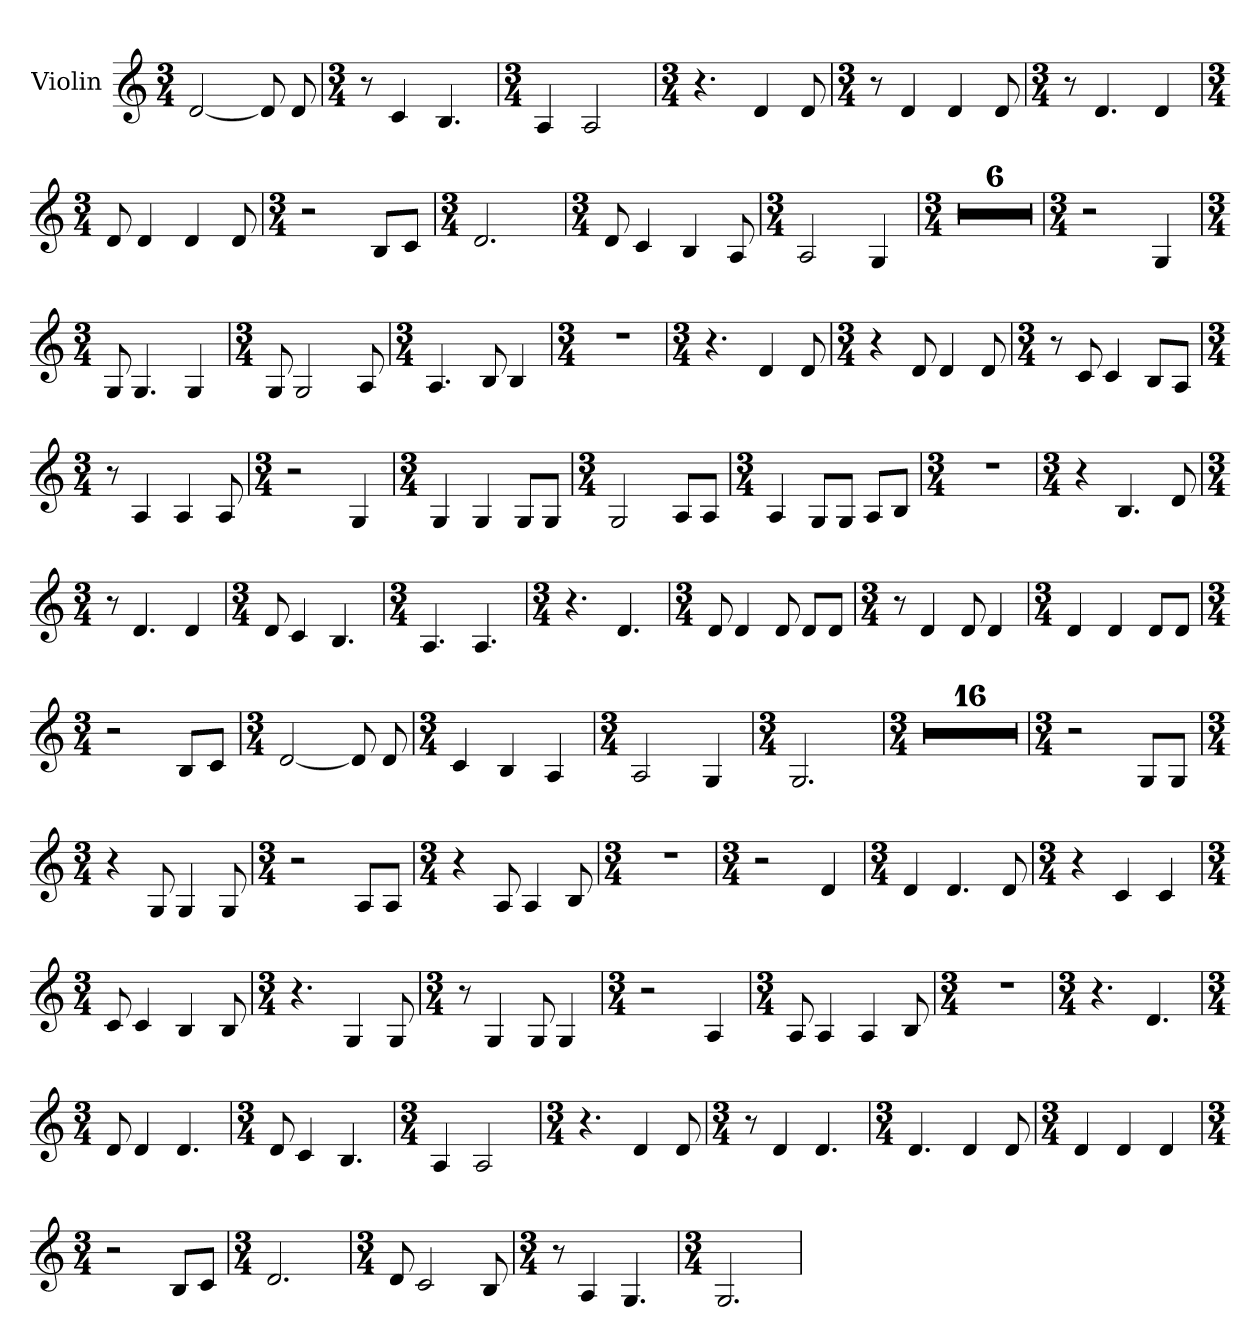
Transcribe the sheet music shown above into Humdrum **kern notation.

**kern
*part1
*staff1
*I"Violin
*I'Vln
*M3/4
=
[2d
8d]
8d
=
*M3/4
8r
4c
4.B
=
*M3/4
4A
2A
=
*M3/4
4.r
4d
8d
=
*M3/4
8r
4d
4d
8d
=
*M3/4
8r
4.d
4d
=
*M3/4
8d
4d
4d
8d
=
*M3/4
2r
8BL
8cJ
=
*M3/4
2.d
=
*M3/4
8d
4c
4B
8A
=
*M3/4
2A
4G
=
*M3/4
2.r
=
*M3/4
2.r
=
*M3/4
2.r
=
*M3/4
2.r
=
*M3/4
2.r
=
*M3/4
2.r
=
*M3/4
2r
4G
=
*M3/4
8G
4.G
4G
=
*M3/4
8G
2G
8A
=
*M3/4
4.A
8B
4B
=
*M3/4
2.r
=
*M3/4
4.r
4d
8d
=
*M3/4
4r
8d
4d
8d
=
*M3/4
8r
8c
4c
8BL
8AJ
=
*M3/4
8r
4A
4A
8A
=
*M3/4
2r
4G
=
*M3/4
4G
4G
8GL
8GJ
=
*M3/4
2G
8AL
8AJ
=
*M3/4
4A
8GL
8GJ
8AL
8BJ
=
*M3/4
2.r
=
*M3/4
4r
4.B
8d
=
*M3/4
8r
4.d
4d
=
*M3/4
8d
4c
4.B
=
*M3/4
4.A
4.A
=
*M3/4
4.r
4.d
=
*M3/4
8d
4d
8d
8dL
8dJ
=
*M3/4
8r
4d
8d
4d
=
*M3/4
4d
4d
8dL
8dJ
=
*M3/4
2r
8BL
8cJ
=
*M3/4
[2d
8d]
8d
=
*M3/4
4c
4B
4A
=
*M3/4
2A
4G
=
*M3/4
2.G
=
*M3/4
2.r
=
*M3/4
2.r
=
*M3/4
2.r
=
*M3/4
2.r
=
*M3/4
2.r
=
*M3/4
2.r
=
*M3/4
2.r
=
*M3/4
2.r
=
*M3/4
2.r
=
*M3/4
2.r
=
*M3/4
2.r
=
*M3/4
2.r
=
*M3/4
2.r
=
*M3/4
2.r
=
*M3/4
2.r
=
*M3/4
2.r
=
*M3/4
2r
8GL
8GJ
=
*M3/4
4r
8G
4G
8G
=
*M3/4
2r
8AL
8AJ
=
*M3/4
4r
8A
4A
8B
=
*M3/4
2.r
=
*M3/4
2r
4d
=
*M3/4
4d
4.d
8d
=
*M3/4
4r
4c
4c
=
*M3/4
8c
4c
4B
8B
=
*M3/4
4.r
4G
8G
=
*M3/4
8r
4G
8G
4G
=
*M3/4
2r
4A
=
*M3/4
8A
4A
4A
8B
=
*M3/4
2.r
=
*M3/4
4.r
4.d
=
*M3/4
8d
4d
4.d
=
*M3/4
8d
4c
4.B
=
*M3/4
4A
2A
=
*M3/4
4.r
4d
8d
=
*M3/4
8r
4d
4.d
=
*M3/4
4.d
4d
8d
=
*M3/4
4d
4d
4d
=
*M3/4
2r
8BL
8cJ
=
*M3/4
2.d
=
*M3/4
8d
2c
8B
=
*M3/4
8r
4A
4.G
=
*M3/4
2.G
=
*-
